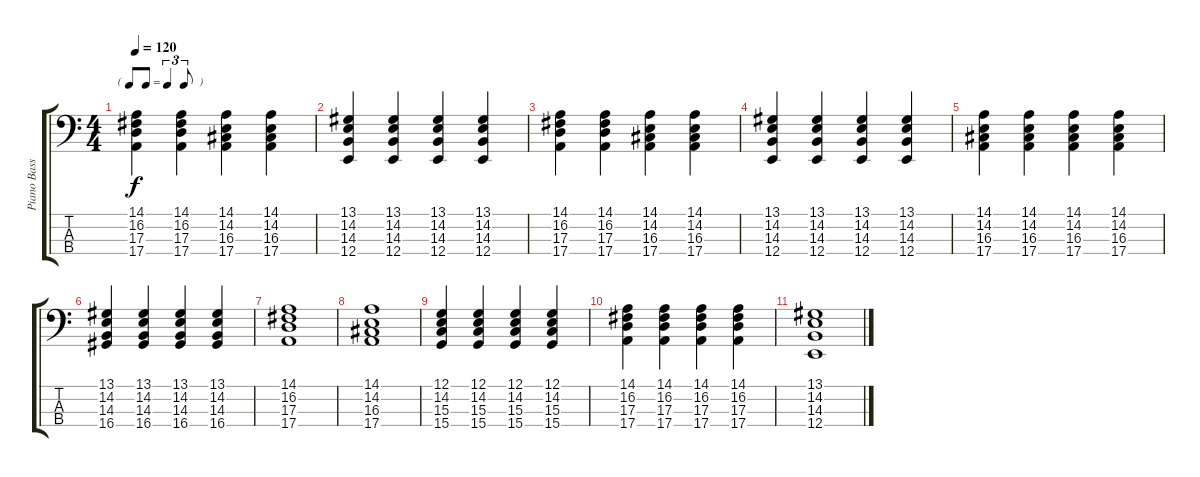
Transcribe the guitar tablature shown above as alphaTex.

\track ("Piano Bass (George Martin)" "Piano Bass") {instrument acousticgrandpiano}
\staff {score tabs}
\tuning (G2 D2 A1 E1) {hide}
\ts (4 4)
\tf triplet8th
\tempo 120
\clef f4
\ks c
(14.1 16.2 17.3 17.4).4{dy f} (14.1 16.2 17.3 17.4).4 (14.1 14.2 16.3 17.4).4 (14.1 14.2 16.3 17.4).4 |
(13.1 14.2 14.3 12.4).4 (13.1 14.2 14.3 12.4).4 (13.1 14.2 14.3 12.4).4 (13.1 14.2 14.3 12.4).4 |
(14.1 16.2 17.3 17.4).4 (14.1 16.2 17.3 17.4).4 (14.1 14.2 16.3 17.4).4 (14.1 14.2 16.3 17.4).4 |
(13.1 14.2 14.3 12.4).4 (13.1 14.2 14.3 12.4).4 (13.1 14.2 14.3 12.4).4 (13.1 14.2 14.3 12.4).4 |
(14.1 14.2 16.3 17.4).4 (14.1 14.2 16.3 17.4).4 (14.1 14.2 16.3 17.4).4 (14.1 14.2 16.3 17.4).4 |
(13.1 14.2 14.3 16.4).4 (13.1 14.2 14.3 16.4).4 (13.1 14.2 14.3 16.4).4 (13.1 14.2 14.3 16.4).4 |
(14.1 16.2 17.3 17.4).1 |
(14.1 14.2 16.3 17.4).1 |
(12.1 14.2 15.3 15.4).4 (12.1 14.2 15.3 15.4).4 (12.1 14.2 15.3 15.4).4 (12.1 14.2 15.3 15.4).4 |
(14.1 16.2 17.3 17.4).4 (14.1 16.2 17.3 17.4).4 (14.1 16.2 17.3 17.4).4 (14.1 16.2 17.3 17.4).4 |
(13.1 14.2 14.3 12.4).1
